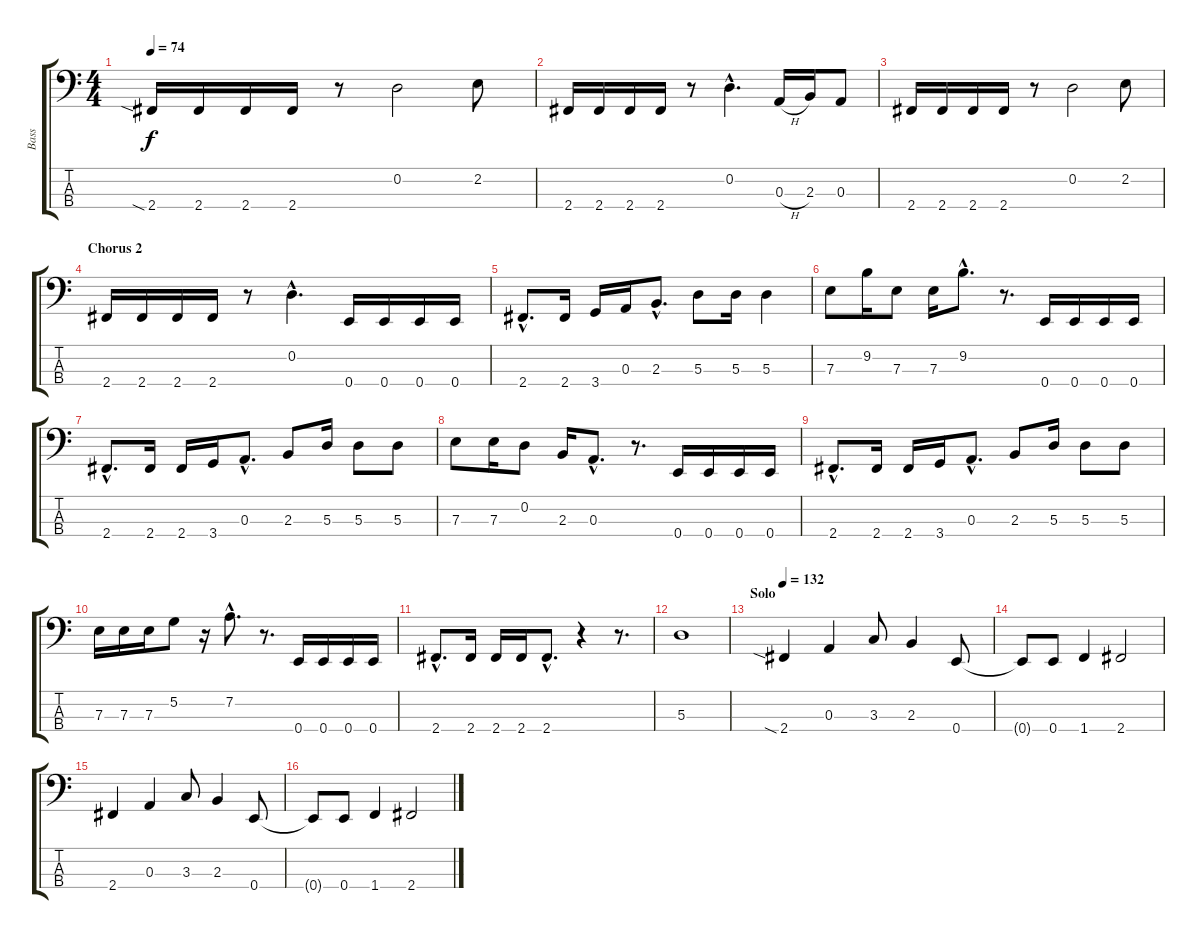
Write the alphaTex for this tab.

\track ("Bass" "Bass") {instrument electricbassfinger}
\staff {score tabs}
\tuning (G2 D2 A1 E1) {hide}
\ts (4 4)
\tempo 74
\clef f4
\ks c
2.4{sia}.16{dy f} 2.4.16 2.4.16 2.4.16 r.8 0.2.2 2.2.8 |
2.4.16 2.4.16 2.4.16 2.4.16 r.8 0.2{hac}.4{d} 0.3{h}.16 2.3.16 0.3.8 |
2.4.16 2.4.16 2.4.16 2.4.16 r.8 0.2.2 2.2.8 |
\section ("" "Chorus 2")
2.4.16 2.4.16 2.4.16 2.4.16 r.8 0.2{hac}.4{d} 0.4.16 0.4.16 0.4.16 0.4.16 |
2.4{hac}.8{d} 2.4.16 3.4.16 0.3.16 2.3{hac}.8{d} 5.3.8 5.3.16 5.3.4 |
7.3.8 9.2.16 7.3.8 7.3.16 9.2{hac}.8{d} r.8{d} 0.4.16 0.4.16 0.4.16 0.4.16 |
2.4{hac}.8{d} 2.4.16 2.4.16 3.4.16 0.3{hac}.8{d} 2.3.8 5.3.16 5.3.8 5.3.8 |
7.3.8 7.3.16 0.2.8 2.3.16 0.3{hac}.8{d} r.8{d} 0.4.16 0.4.16 0.4.16 0.4.16 |
2.4{hac}.8{d} 2.4.16 2.4.16 3.4.16 0.3{hac}.8{d} 2.3.8 5.3.16 5.3.8 5.3.8 |
7.3.16 7.3.16 7.3.16 5.2.8 r.16 7.2{hac}.8{d} r.8{d} 0.4.16 0.4.16 0.4.16 0.4.16 |
2.4{hac}.8{d} 2.4.16 2.4.16 2.4.16 2.4{hac}.8{d} r.4 r.8{d} |
5.3.1 |
\section ("" "Solo")
\tempo 132
2.4{sia}.4 0.3.4 3.3.8 2.3.4 0.4.8 |
0.4{t}.8 0.4.8 1.4.4 2.4.2 |
2.4.4 0.3.4 3.3.8 2.3.4 0.4.8 |
0.4{t}.8 0.4.8 1.4.4 2.4.2
